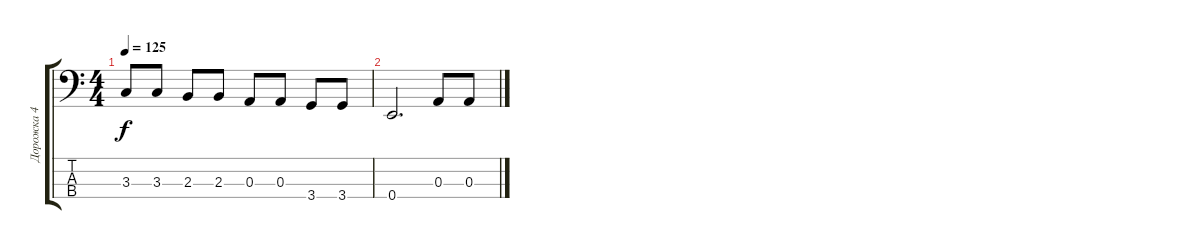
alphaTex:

\track ("Дорожка 4" "Дорожка 4") {instrument electricbassfinger}
\staff {score tabs}
\tuning (G2 D2 A1 E1) {hide}
\ts (4 4)
\tempo 125
\clef f4
\ks c
3.3.8{dy f} 3.3.8 2.3.8 2.3.8 0.3.8 0.3.8 3.4.8 3.4.8 |
0.4.2{d} 0.3.8 0.3.8
